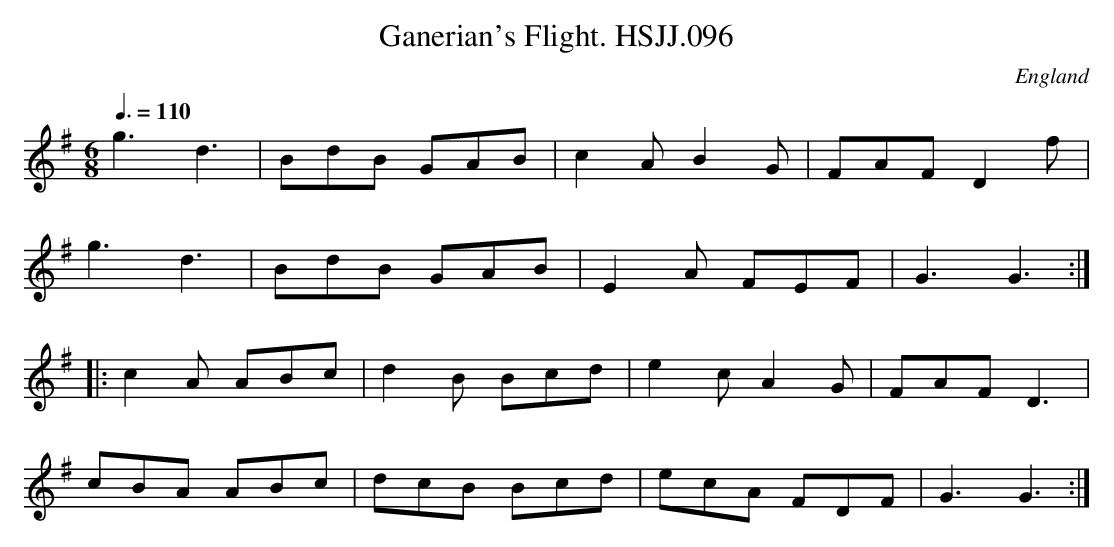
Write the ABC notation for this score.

X:1
T:Ganerian's Flight. HSJJ.096
L:1/8
M:6/8
O:England
Q:3/8=110
K:G
g3d3|BdB GAB|c2A B2G|FAFD2f|!
g3d3|BdB GAB|E2A FEF|G3G3:|!
|:c2A ABc|d2B Bcd|e2cA2G|FAFD3|!
cBA ABc|dcB Bcd|ecA FDF|G3G3:|
